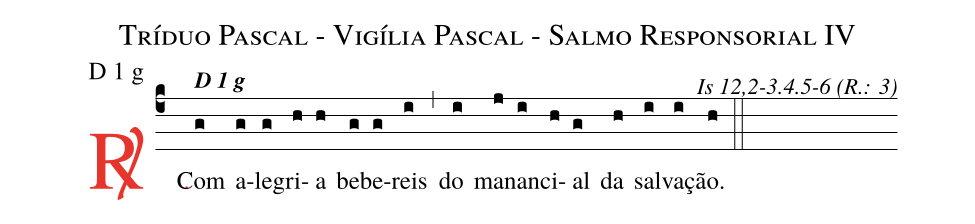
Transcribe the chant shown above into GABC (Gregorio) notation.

name: Tríduo Pascal - Vigília Pascal - Salmo Responsorial IV;
mode: D 1 g;
commentary: Is 12,2-3.4.5-6 (R.: 3);
%%
(c4)

<c><sp>R/</sp>.</c>() Com<alt>\textbf{D 1 g}</alt>(g) a(g)le(g)gri(h)a(h) be(g)be(g)reis(i) (,) do(i) ma(j)nan(i)ci(h)al(g) da(h) sal(i)va(i)ção.(h)

(::)
